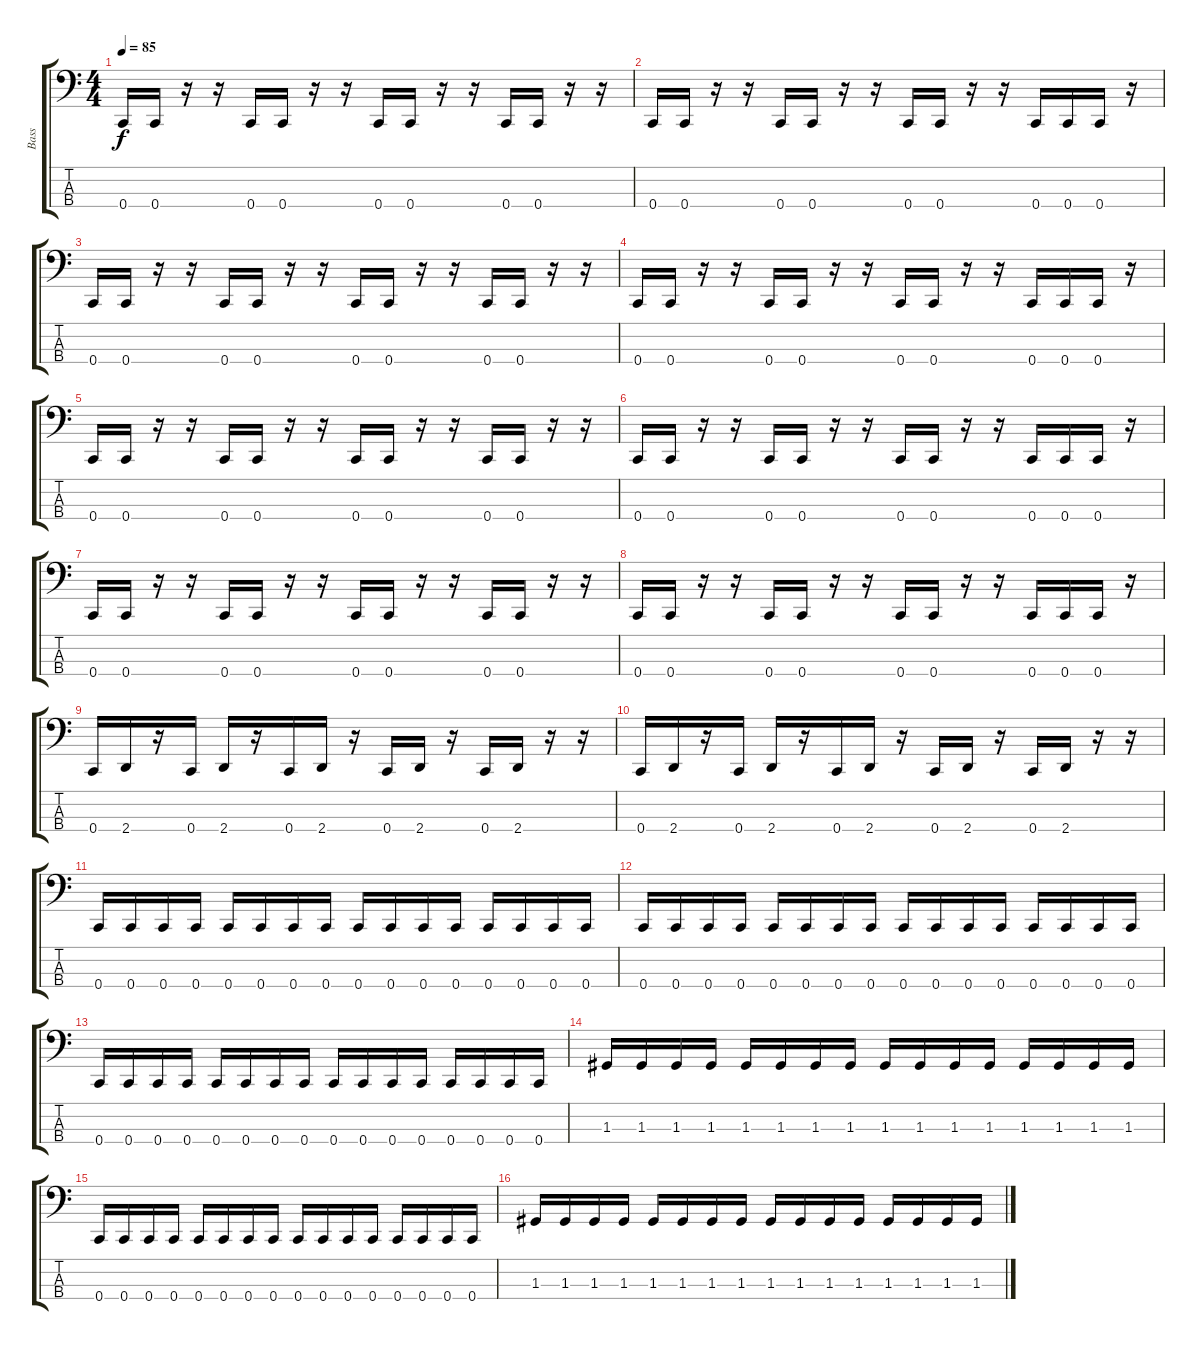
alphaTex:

\track ("Bass" "Bass") {instrument fretlessbass}
\staff {score tabs}
\tuning (G2 C2 G1 C1) {hide}
\ts (4 4)
\tempo 85
\clef f4
\ks c
0.4.16{dy f} 0.4.16 r.16 r.16 0.4.16 0.4.16 r.16 r.16 0.4.16 0.4.16 r.16 r.16 0.4.16 0.4.16 r.16 r.16 |
0.4.16 0.4.16 r.16 r.16 0.4.16 0.4.16 r.16 r.16 0.4.16 0.4.16 r.16 r.16 0.4.16 0.4.16 0.4.16 r.16 |
0.4.16 0.4.16 r.16 r.16 0.4.16 0.4.16 r.16 r.16 0.4.16 0.4.16 r.16 r.16 0.4.16 0.4.16 r.16 r.16 |
0.4.16 0.4.16 r.16 r.16 0.4.16 0.4.16 r.16 r.16 0.4.16 0.4.16 r.16 r.16 0.4.16 0.4.16 0.4.16 r.16 |
0.4.16 0.4.16 r.16 r.16 0.4.16 0.4.16 r.16 r.16 0.4.16 0.4.16 r.16 r.16 0.4.16 0.4.16 r.16 r.16 |
0.4.16 0.4.16 r.16 r.16 0.4.16 0.4.16 r.16 r.16 0.4.16 0.4.16 r.16 r.16 0.4.16 0.4.16 0.4.16 r.16 |
0.4.16 0.4.16 r.16 r.16 0.4.16 0.4.16 r.16 r.16 0.4.16 0.4.16 r.16 r.16 0.4.16 0.4.16 r.16 r.16 |
0.4.16 0.4.16 r.16 r.16 0.4.16 0.4.16 r.16 r.16 0.4.16 0.4.16 r.16 r.16 0.4.16 0.4.16 0.4.16 r.16 |
0.4.16 2.4.16 r.16 0.4.16 2.4.16 r.16 0.4.16 2.4.16 r.16 0.4.16 2.4.16 r.16 0.4.16 2.4.16 r.16 r.16 |
0.4.16 2.4.16 r.16 0.4.16 2.4.16 r.16 0.4.16 2.4.16 r.16 0.4.16 2.4.16 r.16 0.4.16 2.4.16 r.16 r.16 |
0.4.16 0.4.16 0.4.16 0.4.16 0.4.16 0.4.16 0.4.16 0.4.16 0.4.16 0.4.16 0.4.16 0.4.16 0.4.16 0.4.16 0.4.16 0.4.16 |
0.4.16 0.4.16 0.4.16 0.4.16 0.4.16 0.4.16 0.4.16 0.4.16 0.4.16 0.4.16 0.4.16 0.4.16 0.4.16 0.4.16 0.4.16 0.4.16 |
0.4.16 0.4.16 0.4.16 0.4.16 0.4.16 0.4.16 0.4.16 0.4.16 0.4.16 0.4.16 0.4.16 0.4.16 0.4.16 0.4.16 0.4.16 0.4.16 |
1.3.16 1.3.16 1.3.16 1.3.16 1.3.16 1.3.16 1.3.16 1.3.16 1.3.16 1.3.16 1.3.16 1.3.16 1.3.16 1.3.16 1.3.16 1.3.16 |
0.4.16 0.4.16 0.4.16 0.4.16 0.4.16 0.4.16 0.4.16 0.4.16 0.4.16 0.4.16 0.4.16 0.4.16 0.4.16 0.4.16 0.4.16 0.4.16 |
1.3.16 1.3.16 1.3.16 1.3.16 1.3.16 1.3.16 1.3.16 1.3.16 1.3.16 1.3.16 1.3.16 1.3.16 1.3.16 1.3.16 1.3.16 1.3.16
